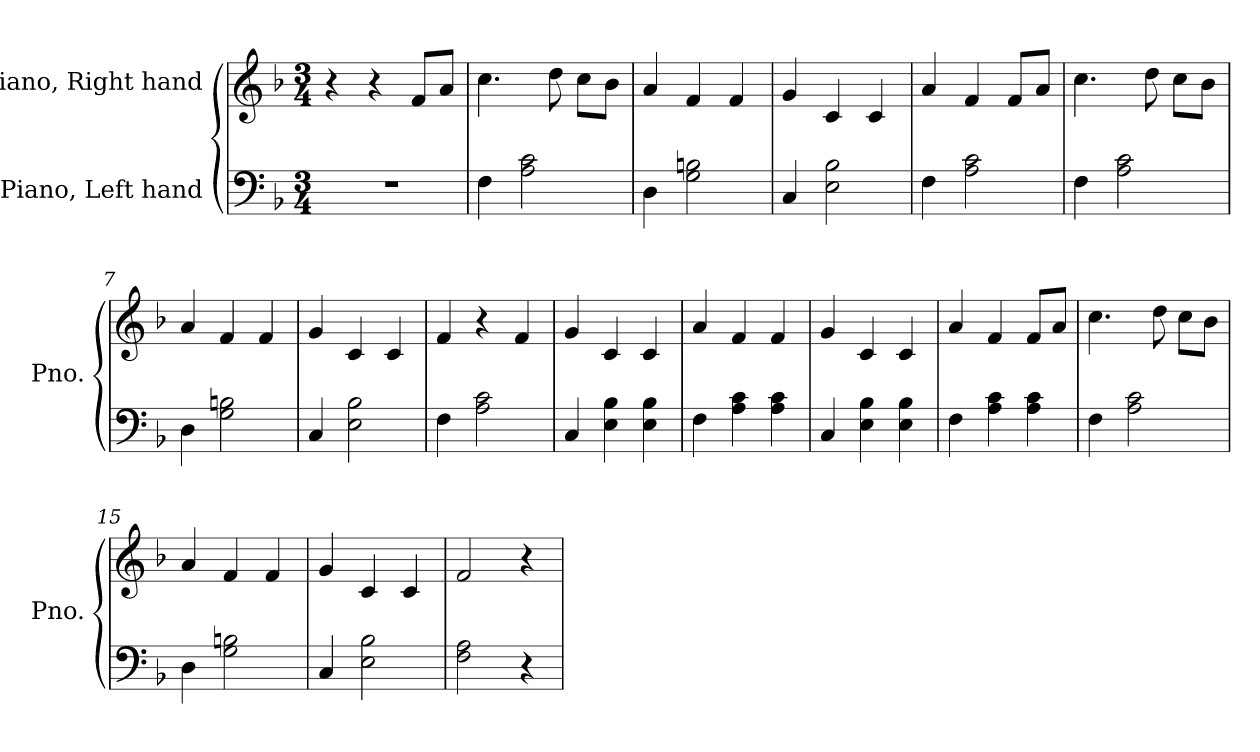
**kern	**kern
*part2	*part1
*staff2	*staff1
*I"Piano, Left hand	*I"Piano, Right hand
*I'Pno.	*I'Pno.
*clefF4	*clefG2
*k[b-]	*k[b-]
*M3/4	*M3/4
*MM120	*MM120
=1	=1
2.r	4r
.	4r
.	8f/L
.	8a/J
=2	=2
4F\	4.cc\
2A\ 2c\	.
.	8dd\
.	8cc\L
.	8b-\J
=3	=3
4D\	4a/
2G\ 2Bn\	4f/
.	4f/
=4	=4
4C/	4g/
2E\ 2B-\	4c/
.	4c/
=5	=5
4F\	4a/
2A\ 2c\	4f/
.	8f/L
.	8a/J
=6	=6
4F\	4.cc\
2A\ 2c\	.
.	8dd\
.	8cc\L
.	8b-\J
=7	=7
4D\	4a/
2G\ 2Bn\	4f/
.	4f/
!!LO:LB:g=z
=8	=8
4C/	4g/
2E\ 2B-\	4c/
.	4c/
=9	=9
4F\	4f/
2A\ 2c\	4r
.	4f/
=10	=10
4C/	4g/
4E\ 4B-\	4c/
4E\ 4B-\	4c/
=11	=11
4F\	4a/
4A\ 4c\	4f/
4A\ 4c\	4f/
=12	=12
4C/	4g/
4E\ 4B-\	4c/
4E\ 4B-\	4c/
=13	=13
4F\	4a/
4A\ 4c\	4f/
4A\ 4c\	8f/L
.	8a/J
=14	=14
4F\	4.cc\
2A\ 2c\	.
.	8dd\
.	8cc\L
.	8b-\J
=15	=15
4D\	4a/
2G\ 2Bn\	4f/
.	4f/
=16	=16
4C/	4g/
2E\ 2B-\	4c/
.	4c/
!!LO:LB:g=z
=17	=17
2F\ 2A\	2f/
4r	4r
=	=
*-	*-
